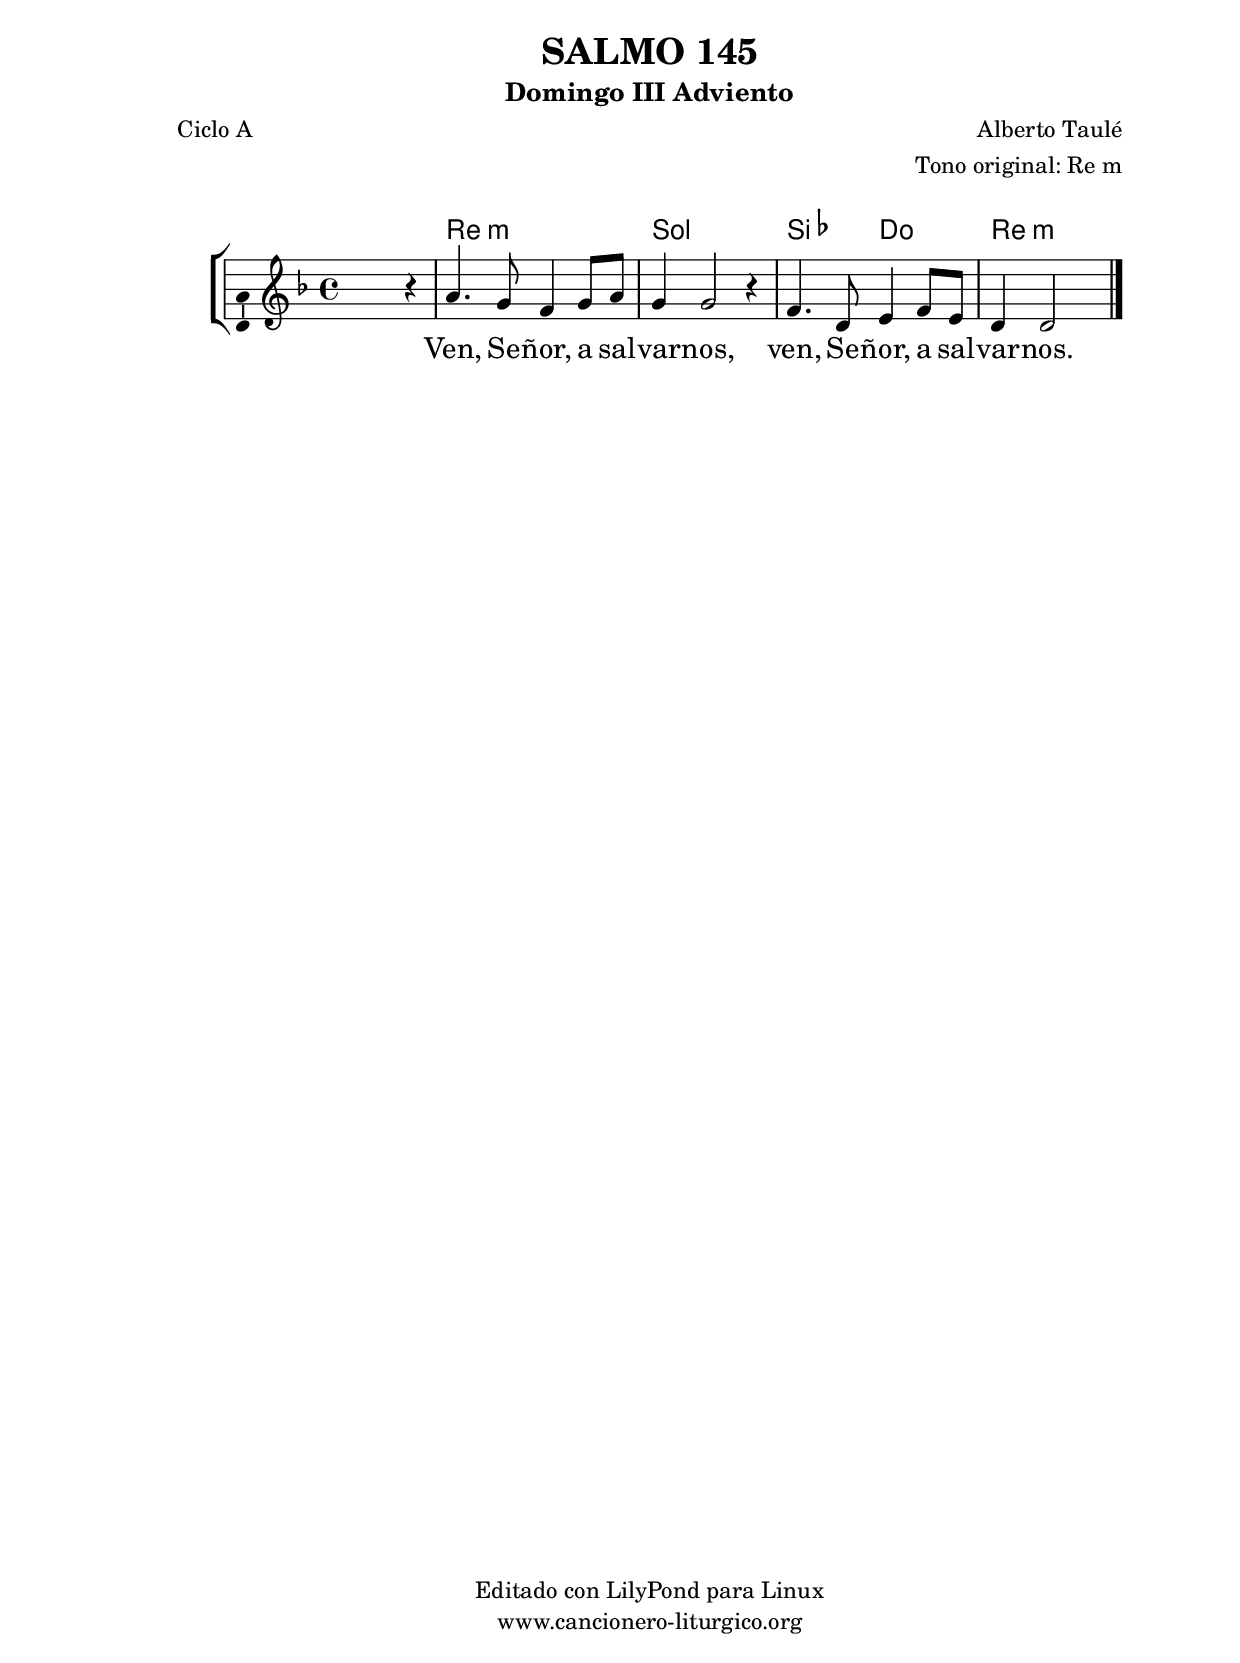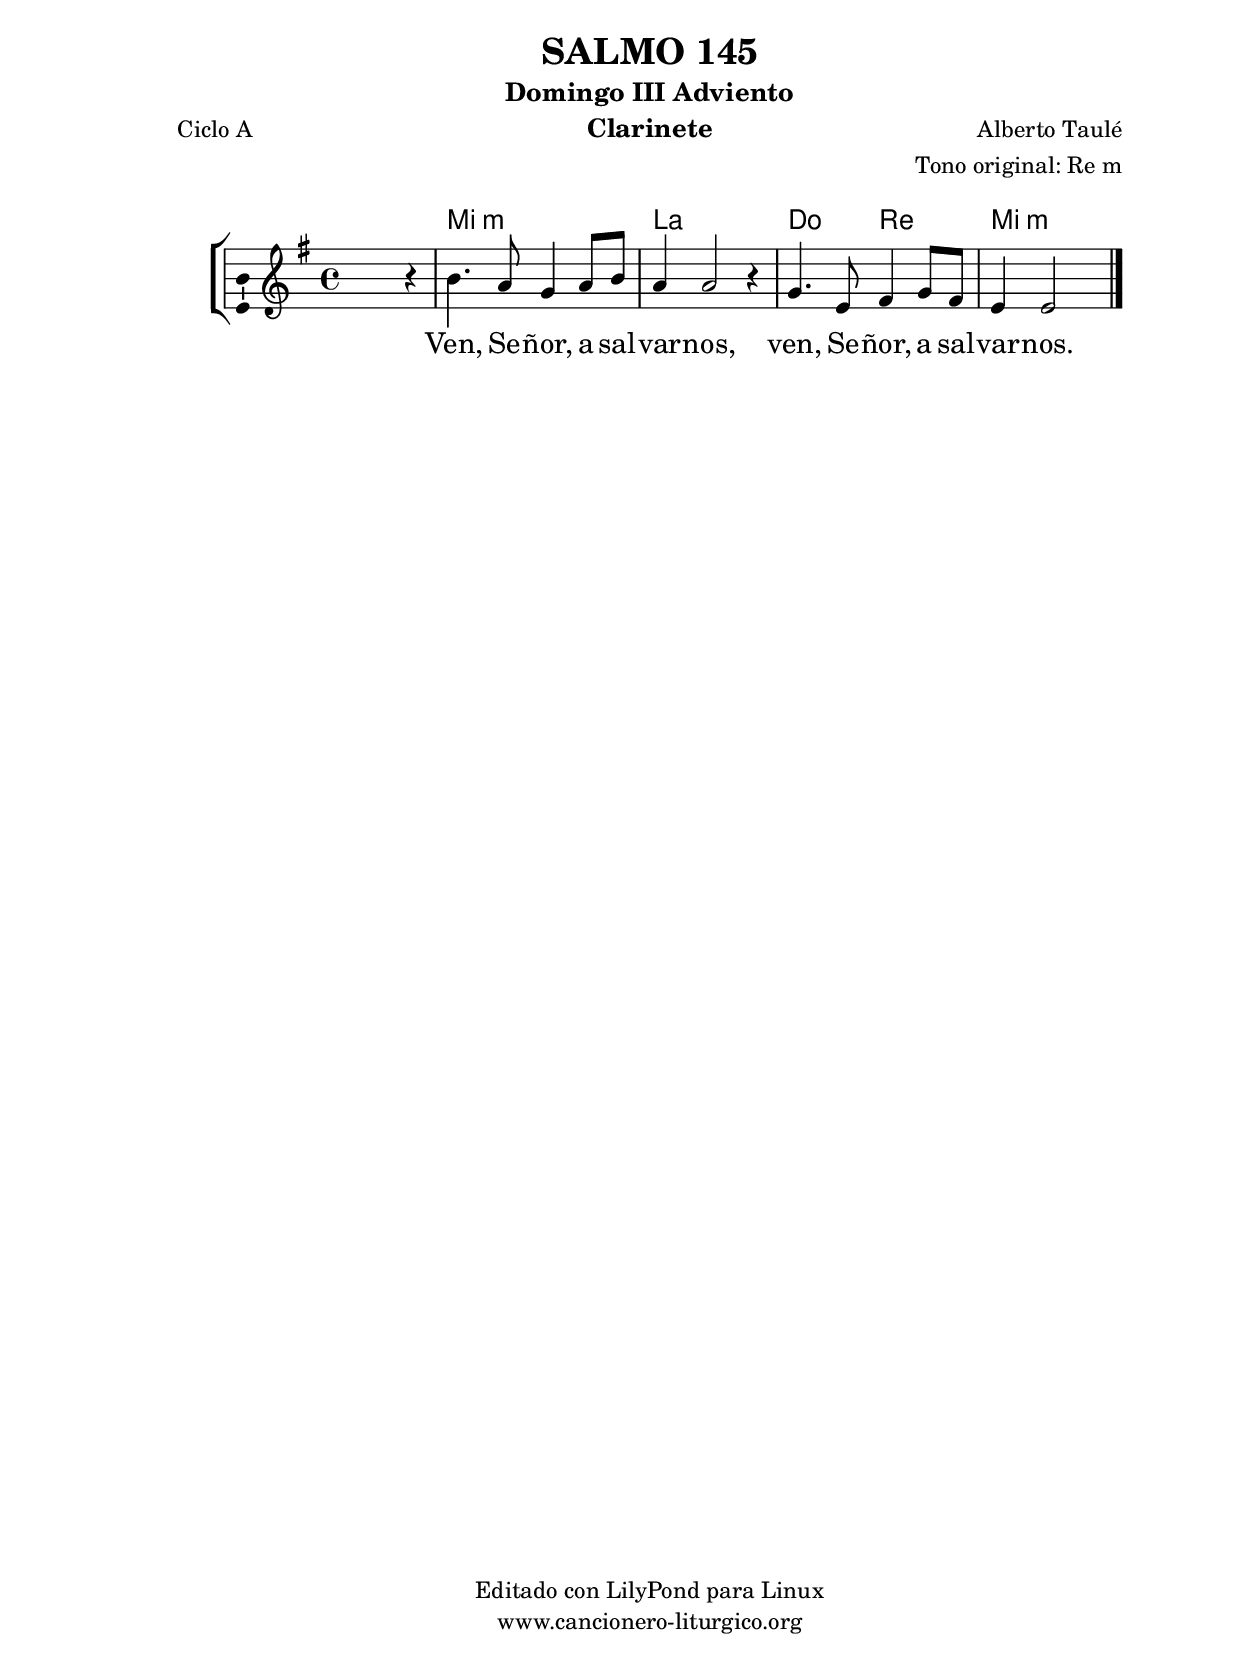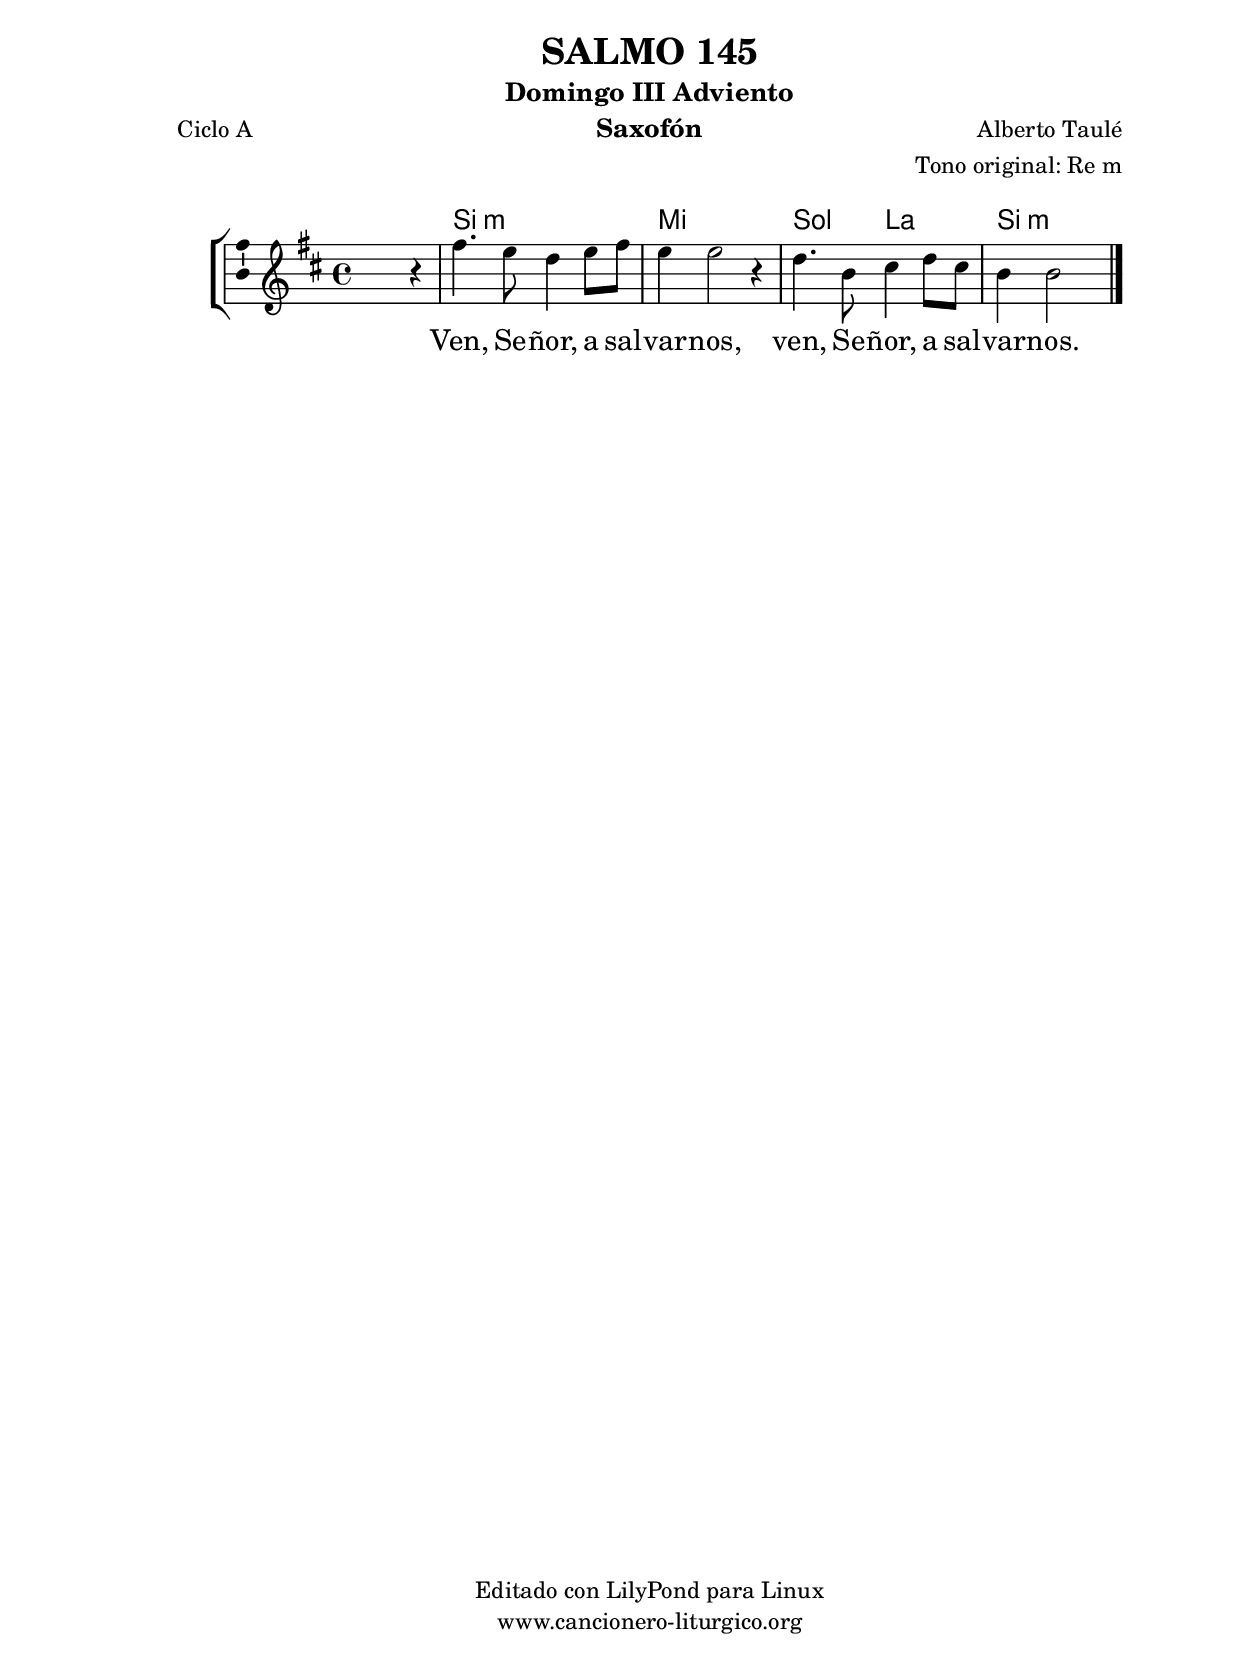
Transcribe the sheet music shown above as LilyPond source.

%
%para convertir .midi en .wav:
%timidity filename.midi -Ow -o finename.wav
%
%
%Para convertir de .wav a .mp3:
%lame -h -m j filename.wav
%
%
%para escuchar el midi:
%timidity nombrefichero.midi
%


%versión de lilypond para la que se ha escrito esta partitura:
\version "2.16.0"

	%Tamaño papel
	#(set-default-paper-size "a4")
	%Tamaño partitura
	#(set-global-staff-size 20)
	%No responde al pulsar sobre una nota
	#(ly:set-option 'point-and-click #f)

%parámetros del encabezamiento:
\header {
	title = "SALMO 145"
	subtitle = "Domingo III Adviento"
	composer = "Alberto Taulé"
	poet = "Ciclo A"
	meter = ""
	arranger = "Tono original: Re m"
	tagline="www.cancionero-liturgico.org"
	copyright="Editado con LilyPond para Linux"
	tiempo = "Adviento"
	usos = "Salmo"
	letra = "Ven, Señor, a salvarnos, ven, Señor, a salvarnos."
	}

%parámetros asociados al papel:
\paper  {
	oddHeaderMarkup = \markup {\fill-line { \on-the-fly #not-first-page \fromproperty #'header:title \on-the-fly #not-first-page \fromproperty #'header:composer }}
	evenHeaderMarkup = \markup {\fill-line { \fromproperty #'header:composer \fromproperty #'header:title }}
	#(set-paper-size "a4")
	print-page-number = ##f
	first-page-number = 1
	print-first-page-number = ##f
%	head-separation = 3.0 \cm
	top-margin = 2.0 \cm
	bottom-margin = 0.5\cm
%%%	bottom-margin = -1.0\cm
	left-margin = 3.0 \cm
	line-width = 16.0 \cm 
	indent = 8\mm
	interscoreline = 2.\mm
	between-system-space = 15\mm
%	para que las partituras no llenen la hoja:
	ragged-bottom = ##t
%	idem para la última hoja:
	ragged-last-bottom = ##f
%	para que las partituras llenen el ancho del papel:
	ragged-last = ##f
	after-title-space = 2.5 \cm
%page-count=1
%system-count=8

	%Flexible Vertical Spacing
%	markup-markup-spacing =
%	#'((basic-distance . 15) (minimum-distance . 15) (padding . 3))
	markup-system-spacing =
	#'((basic-distance . 15) (minimum-distance . 15) (padding . 3))
	system-system-spacing =
	#'((basic-distance . 15) (minimum-distance . 15) (padding . 3))
	score-system-spacing =
	#'((basic-distance . 15) (minimum-distance . 15) (padding . 5))
%	top-system-spacing = % header
%	#'((basic-distance . 8) (minimum-distance . 0) (padding . 3))
%	top-markup-spacing =
%	#'((basic-distance . 20) (minimum-distance . 20) (padding . 3))
	last-bottom-spacing = % footer
	#'((basic-distance . 5) (minimum-distance . 5) (padding . 3))
%	score-markup-spacing =
%	#'((basic-distance . 16) (minimum-distance . 13) (padding . 3))

	}


%parámetros que afectan a toda la partitura:
global =  {
	%clave de sol (G):
	\clef G
	%armadura:
%	\transpose g f
	\key d \minor
	\tempo 4=88
	\set Score.tempoHideNote = ##t
	}


acordes = {
	\italianChords
	\chordmode {
%	\transpose g f
{

s1
d1:m g bes2 c d1:m

	}
	}
}

melodia = 
%	\transpose g f
{
	\relative c''{

\time 4/4

s2 s4 r4
a4. g8 f4 g8 a
g4 g2 r4
f4. d8 e4 f8 e
d4 d2 s4

	\bar "|."
	}
	}


texto = \lyricmode {
Ven, Se -- ñor, a sal -- var -- nos, ven, Se -- ñor, a sal -- var -- nos.
	}


acordesStaff = \context ChordNames = acordesStaff <<
	\set chordChanges = ##t
	\acordes
	>>


vozStaff = \context Voice = vozStaff
\with {\consists "Ambitus_engraver"}
<<
%	\set Staff.instrumentName = ""
%	\set Staff.shortInstrumentName = ""
%	\set Staff.midiInstrument = #"clarinet"
%	\set Staff.midiInstrument = #"cello"
%	\set Staff.midiInstrument = #"flute"
	\set Staff.midiInstrument = #"electric guitar (jazz)"
%	\set Staff.midiInstrument = #"english horn"
%	\set Staff.midiInstrument = #"violin"
%	\set Staff.midiInstrument = #"glockenspiel"
	\set Staff.midiMinimumVolume = #0.7
	\set Staff.midiMaximumVolume = #0.9
	\global
	\melodia
	>>


textoStaff = \context Lyrics = textoStaff <<
	\lyricsto vozStaff \texto
	>>

\book {
	\score {
		\context ChoirStaff {
			\override StaffGroup.SystemStartBracket #'collapse-height = #1
			\override Score.SystemStartBar #'collapse-height = #1
			<<
			\acordesStaff
			\vozStaff
			\textoStaff
			>>
			}
		\layout {
	    		\context {
				\Lyrics
				\override LyricText #'font-size = #2
				}
	   		 \context {
				\Score
				%fontSize = #3
				\override StaffSymbol #'staff-space = #(magstep +3)
				%\override Beam #'thickness = #0.55
				%\override SpacingSpanner #'spacing-increment = #1.0
				%\override Slur #'height-limit = #1.5
				}
			}
		}
	\score {
		\unfoldRepeats
		\context ChoirStaff {
			<<
			\acordesStaff
			\vozStaff
			>>
			}
		\midi {
	  		\context {
	  			\Score
				tempoWholesPerMinute = #(ly:make-moment 70 4)
				}
			}
		}
	}

%Partitura para clarinete
#(define output-suffix "C")
\book {
	\header{
		instrument = "Clarinete"
		}
	\score {
		\context ChoirStaff {
			\override StaffGroup.SystemStartBracket #'collapse-height = #1
			\override Score.SystemStartBar #'collapse-height = #1
\transpose c d
			<<
			\acordesStaff
			\vozStaff
			\textoStaff
			>>
			}
		\layout {
	    		\context {
				\Lyrics
				\override LyricText #'font-size = #2
				}
	   		 \context {
				\Score
				%fontSize = #3
				\override StaffSymbol #'staff-space = #(magstep +3)
				%\override Beam #'thickness = #0.55
				%\override SpacingSpanner #'spacing-increment = #1.0
				%\override Slur #'height-limit = #1.5
				}
			}
		}
	}

%Partitura para saxofón
#(define output-suffix "S")
\book {
	\header{
		instrument = "Saxofón"
		}
	\score {
		\context ChoirStaff {
			\override StaffGroup.SystemStartBracket #'collapse-height = #1
			\override Score.SystemStartBar #'collapse-height = #1
\transpose c a
			<<
			\acordesStaff
			\vozStaff
			\textoStaff
			>>
			}
		\layout {
	    		\context {
				\Lyrics
				\override LyricText #'font-size = #2
				}
	   		 \context {
				\Score
				%fontSize = #3
				\override StaffSymbol #'staff-space = #(magstep +3)
				%\override Beam #'thickness = #0.55
				%\override SpacingSpanner #'spacing-increment = #1.0
				%\override Slur #'height-limit = #1.5
				}
			}
		}
	}

